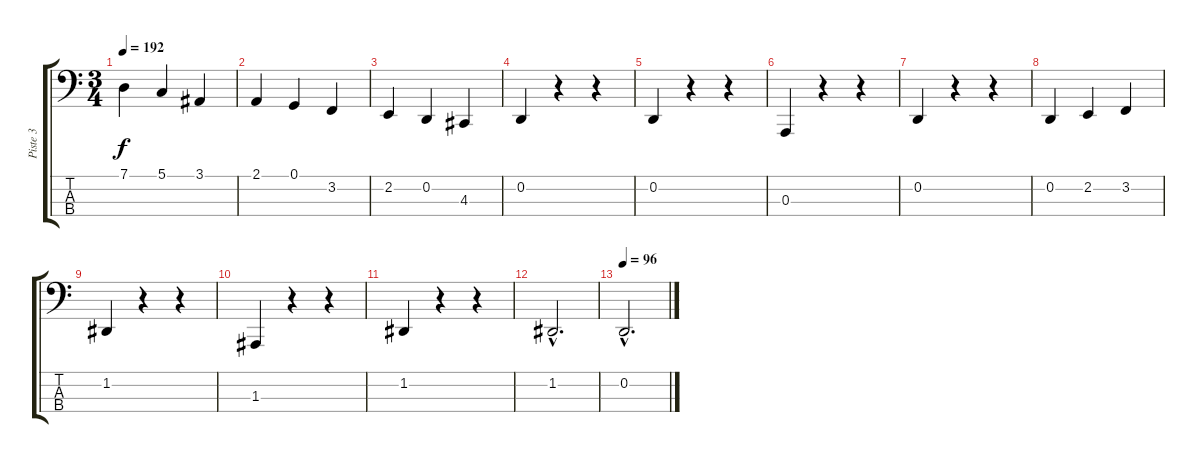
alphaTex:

\track ("Piste 3" "Piste 3") {instrument tuba}
\staff {score tabs}
\tuning (G2 D2 A1 E1) {hide}
\ts (3 4)
\tempo 192
\clef f4
\ks c
7.1.4{dy f} 5.1.4 3.1.4 |
2.1.4 0.1.4 3.2.4 |
2.2.4 0.2.4 4.3.4 |
0.2.4 r.4 r.4 |
0.2.4 r.4 r.4 |
0.3.4 r.4 r.4 |
0.2.4 r.4 r.4 |
0.2.4 2.2.4 3.2.4 |
1.2.4 r.4 r.4 |
1.3.4 r.4 r.4 |
1.2.4 r.4 r.4 |
1.2{hac}.2{d} |
\tempo 96
0.2{hac}.2{d}
